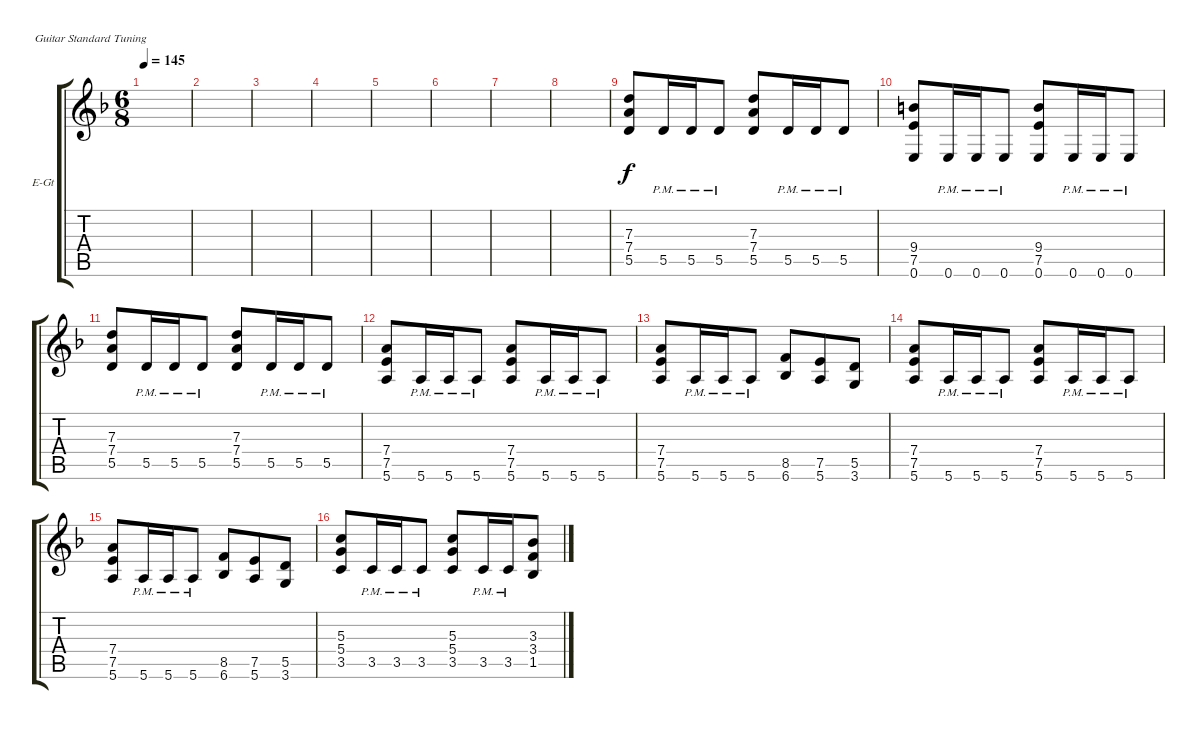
\bracketExtendMode groupsimilarinstruments
\firstSystemTrackNameOrientation horizontal
\otherSystemsTrackNameOrientation horizontal
\track ("Electric Guitar 1" "E-Gt") {instrument distortionguitar}
\staff {score tabs}
\tuning (E4 B3 G3 D3 A2 E2)
\ts (6 8)
\tempo 145
\clef g2
\ks f
|
|
|
|
|
|
|
|
(5.5 7.4 7.3).8 5.5{pm}.16 5.5{pm}.16 5.5{pm}.8 (5.5 7.4 7.3).8 5.5{pm}.16 5.5{pm}.16 5.5{pm}.8 |
(7.5 9.4 0.6).8 0.6{pm}.16 0.6{pm}.16 0.6{pm}.8 (7.5 9.4 0.6).8 0.6{pm}.16 0.6{pm}.16 0.6{pm}.8 |
(5.5 7.4 7.3).8 5.5{pm}.16 5.5{pm}.16 5.5{pm}.8 (5.5 7.4 7.3).8 5.5{pm}.16 5.5{pm}.16 5.5{pm}.8 |
(7.5 7.4 5.6).8 5.6{pm}.16 5.6{pm}.16 5.6{pm}.8 (7.5 7.4 5.6).8 5.6{pm}.16 5.6{pm}.16 5.6{pm}.8 |
(7.5 7.4 5.6).8 5.6{pm}.16 5.6{pm}.16 5.6{pm}.8 (8.5 6.6).8 (5.6 7.5).8 (3.6 5.5).8 |
(7.5 7.4 5.6).8 5.6{pm}.16 5.6{pm}.16 5.6{pm}.8 (7.5 7.4 5.6).8 5.6{pm}.16 5.6{pm}.16 5.6{pm}.8 |
(7.5 7.4 5.6).8 5.6{pm}.16 5.6{pm}.16 5.6{pm}.8 (8.5 6.6).8 (5.6 7.5).8 (3.6 5.5).8 |
(3.5 5.4 5.3).8 3.5{pm}.16 3.5{pm}.16 3.5{pm}.8 (3.5 5.4 5.3).8 3.5{pm}.16 3.5{pm}.16 (1.5 3.4 3.3).8
